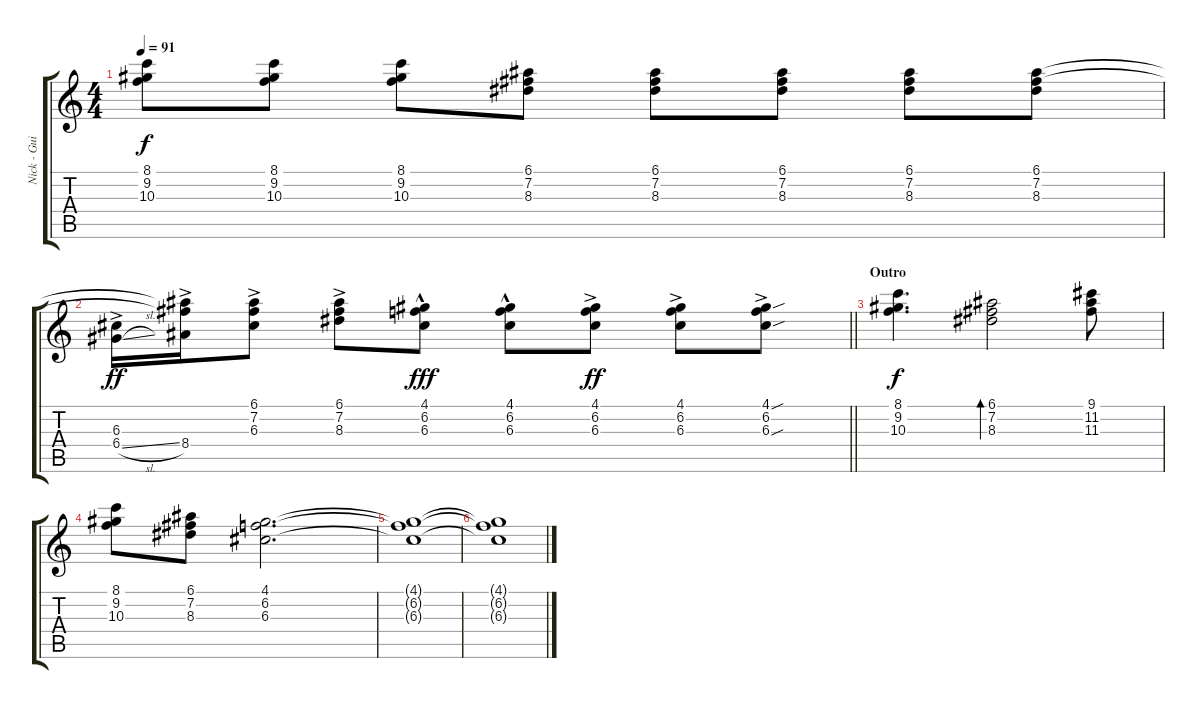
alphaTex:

\track ("Nick - Guitar RSE" "Nick - Gui") {instrument electricguitarjazz}
\staff {score tabs}
\tuning (E4 B3 G3 D3 A2 E2) {hide}
\ts (4 4)
\tempo 91
\clef g2
\ks c
(8.1 9.2 10.3).8{dy f} (8.1 9.2 10.3).8 (8.1 9.2 10.3).8 (6.1 7.2 8.3).8 (6.1 7.2 8.3).8 (6.1 7.2 8.3).8 (6.1 7.2 8.3).8 (6.1 7.2 8.3).8 |
\barLineRight lightlight
(6.3{ac} 6.4{sl ac}).16{dy ff} (6.1{t} 7.2{t} 8.4{ac}).16 (6.1 7.2 6.3{ac}).8 (6.1 7.2 8.3{ac}).8 (4.1 6.2 6.3{hac}).8{dy fff} (4.1 6.2 6.3{hac}).8 (4.1 6.2 6.3{ac}).8{dy ff} (4.1 6.2 6.3{ac}).8 (4.1{sou} 6.2 6.3{sou ac}).8 |
\section ("" "Outro")
(8.1 9.2 10.3).4{d dy f} (6.1 7.2 8.3).2{bd 240} (9.1 11.2 11.3).8 |
(8.1 9.2 10.3).8 (6.1 7.2 8.3).8 (4.1 6.2 6.3).2{d} |
(4.1{t} 6.2{t} 6.3{t}).1 |
(4.1{t} 6.2{t} 6.3{t}).1
